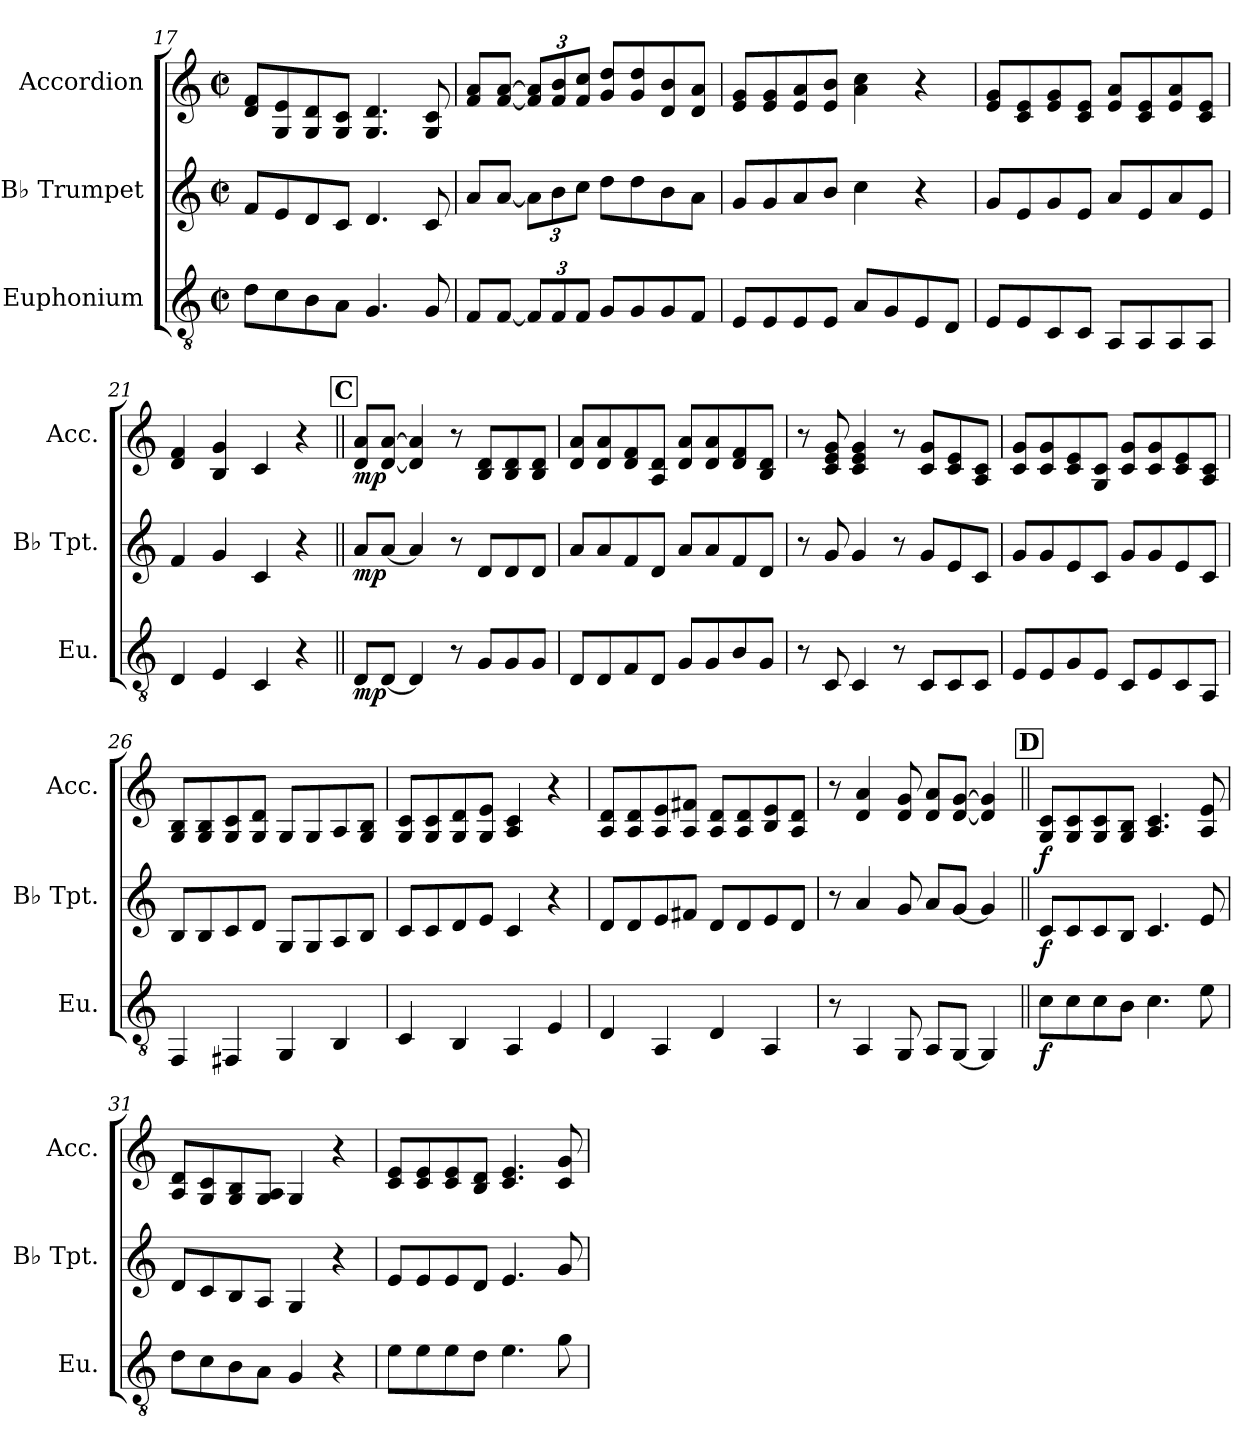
**kern	**dynam	**kern	**dynam	**kern	**dynam
*part3	*part3	*part2	*part2	*part1	*part1
*staff3	*staff3	*staff2	*staff2	*staff1	*staff1
*I"Euphonium	*	*I"B♭ Trumpet	*	*I"Accordion	*
*I'Eu.	*	*I'B♭ Tpt.	*	*I'Acc.	*
*clefGv2	*	*clefG2	*	*clefG2	*
*ITrd1c2	*	*ITrd1c2	*	*	*
*k[b-e-]	*	*k[b-e-]	*	*k[]	*
*M2/2	*	*M2/2	*	*M2/2	*
*met(c|)	*	*met(c|)	*	*met(c|)	*
=17	=17	=17	=17	=17	=17
8cL	.	8e-L	.	8d 8fL	.
8B-	.	8d	.	8G 8e	.
8A	.	8c	.	8G 8d	.
8GJ	.	8B-J	.	8G 8cJ	.
4.F	.	4.c	.	4.G 4.d	.
8F	.	8B-	.	8G 8c	.
=18	=18	=18	=18	=18	=18
8E-L	.	8gL	.	8f 8aL	.
[8E-J	.	[8gJ	.	[8f [8aJ	.
*Xbrackettup	*	*Xbrackettup	*	*Xbrackettup	*
12E-L]	.	12gL]	.	12f] 12a]L	.
12E-	.	12a	.	12f 12b	.
12E-J	.	12b-J	.	12f 12ccJ	.
8FL	.	8ccL	.	8g 8ddL	.
8F	.	8cc	.	8g 8dd	.
8F	.	8a	.	8d 8b	.
8E-J	.	8gJ	.	8d 8aJ	.
=19	=19	=19	=19	=19	=19
8DL	.	8fL	.	8e 8gL	.
8D	.	8f	.	8e 8g	.
8D	.	8g	.	8e 8a	.
8DJ	.	8aJ	.	8e 8bJ	.
8GL	.	4b-	.	4a 4cc	.
8F	.	.	.	.	.
8D	.	4r	.	4r	.
8CJ	.	.	.	.	.
=20	=20	=20	=20	=20	=20
8DL	.	8fL	.	8e 8gL	.
8D	.	8d	.	8c 8e	.
8BB-	.	8f	.	8e 8g	.
8BB-J	.	8dJ	.	8c 8eJ	.
8GGL	.	8gL	.	8e 8aL	.
8GG	.	8d	.	8c 8e	.
8GG	.	8g	.	8e 8a	.
8GGJ	.	8dJ	.	8c 8eJ	.
=21	=21	=21	=21	=21	=21
4C	.	4e-	.	4d 4f	.
4D	.	4f	.	4B 4g	.
4BB-	.	4B-	.	4c	.
4r	.	4r	.	4r	.
!!LO:REH:place=s1:a:B:fs=14:t=C
=22||	=22||	=22||	=22||	=22||	=22||
!	!LO:DY:b	!	!LO:DY:b	!	!LO:DY:b
8CL	mp	8gL	mp	8d 8aL	mp
[8CJ	.	[8gJ	.	[8d [8aJ	.
4C]	.	4g]	.	4d] 4a]	.
8r	.	8r	.	8r	.
8FL	.	8cL	.	8B 8dL	.
8F	.	8c	.	8B 8d	.
8FJ	.	8cJ	.	8B 8dJ	.
=23	=23	=23	=23	=23	=23
8CL	.	8gL	.	8d 8aL	.
8C	.	8g	.	8d 8a	.
8E-	.	8e-	.	8d 8f	.
8CJ	.	8cJ	.	8A 8dJ	.
8FL	.	8gL	.	8d 8aL	.
8F	.	8g	.	8d 8a	.
8A	.	8e-	.	8d 8f	.
8FJ	.	8cJ	.	8B 8dJ	.
=24	=24	=24	=24	=24	=24
8r	.	8r	.	8r	.
8BB-	.	8f	.	8c 8e 8g	.
4BB-	.	4f	.	4c 4e 4g	.
8r	.	8r	.	8r	.
8BB-L	.	8fL	.	8c 8gL	.
8BB-	.	8d	.	8c 8e	.
8BB-J	.	8B-J	.	8A 8cJ	.
=25	=25	=25	=25	=25	=25
8DL	.	8fL	.	8c 8gL	.
8D	.	8f	.	8c 8g	.
8F	.	8d	.	8c 8e	.
8DJ	.	8B-J	.	8G 8cJ	.
8BB-L	.	8fL	.	8c 8gL	.
8D	.	8f	.	8c 8g	.
8BB-	.	8d	.	8c 8e	.
8GGJ	.	8B-J	.	8A 8cJ	.
=26	=26	=26	=26	=26	=26
4EE-	.	8AL	.	8G 8BL	.
.	.	8A	.	8G 8B	.
4EEn	.	8B-	.	8G 8c	.
.	.	8cJ	.	8G 8dJ	.
4FF	.	8FL	.	8GL	.
.	.	8F	.	8G	.
4AA	.	8G	.	8A	.
.	.	8AJ	.	8G 8BJ	.
=27	=27	=27	=27	=27	=27
4BB-	.	8B-L	.	8G 8cL	.
.	.	8B-	.	8G 8c	.
4AA	.	8c	.	8G 8d	.
.	.	8dJ	.	8G 8eJ	.
4GG	.	4B-	.	4A 4c	.
4D	.	4r	.	4r	.
=28	=28	=28	=28	=28	=28
4C	.	8cL	.	8A 8dL	.
.	.	8c	.	8A 8d	.
4GG	.	8d	.	8A 8e	.
.	.	8enJ	.	8A 8f#XJ	.
4C	.	8cL	.	8A 8dL	.
.	.	8c	.	8A 8d	.
4GG	.	8d	.	8B 8e	.
.	.	8cJ	.	8A 8dJ	.
=29	=29	=29	=29	=29	=29
8r	.	8r	.	8r	.
4GG	.	4g	.	4d 4a	.
8FF	.	8f	.	8d 8g	.
8GGL	.	8gL	.	8d 8aL	.
[8FFJ	.	[8fJ	.	[8d [8gJ	.
4FF]	.	4f]	.	4d] 4g]	.
!!LO:REH:place=s1:a:B:fs=14:t=D
=30||	=30||	=30||	=30||	=30||	=30||
!	!LO:DY:b	!	!LO:DY:b	!	!LO:DY:b
8B-L	f	8B-L	f	8G 8cL	f
8B-	.	8B-	.	8G 8c	.
8B-	.	8B-	.	8G 8c	.
8AJ	.	8AJ	.	8G 8BJ	.
4.B-	.	4.B-	.	4.A 4.c	.
8d	.	8d	.	8A 8e	.
=31	=31	=31	=31	=31	=31
8cL	.	8cL	.	8A 8dL	.
8B-	.	8B-	.	8G 8c	.
8A	.	8A	.	8G 8B	.
8GJ	.	8GJ	.	8G 8AJ	.
4F	.	4F	.	4G	.
4r	.	4r	.	4r	.
=32	=32	=32	=32	=32	=32
8dL	.	8dL	.	8c 8eL	.
8d	.	8d	.	8c 8e	.
8d	.	8d	.	8c 8e	.
8cJ	.	8cJ	.	8B 8dJ	.
4.d	.	4.d	.	4.c 4.e	.
8f	.	8f	.	8c 8g	.
=	=	=	=	=	=
*-	*-	*-	*-	*-	*-
